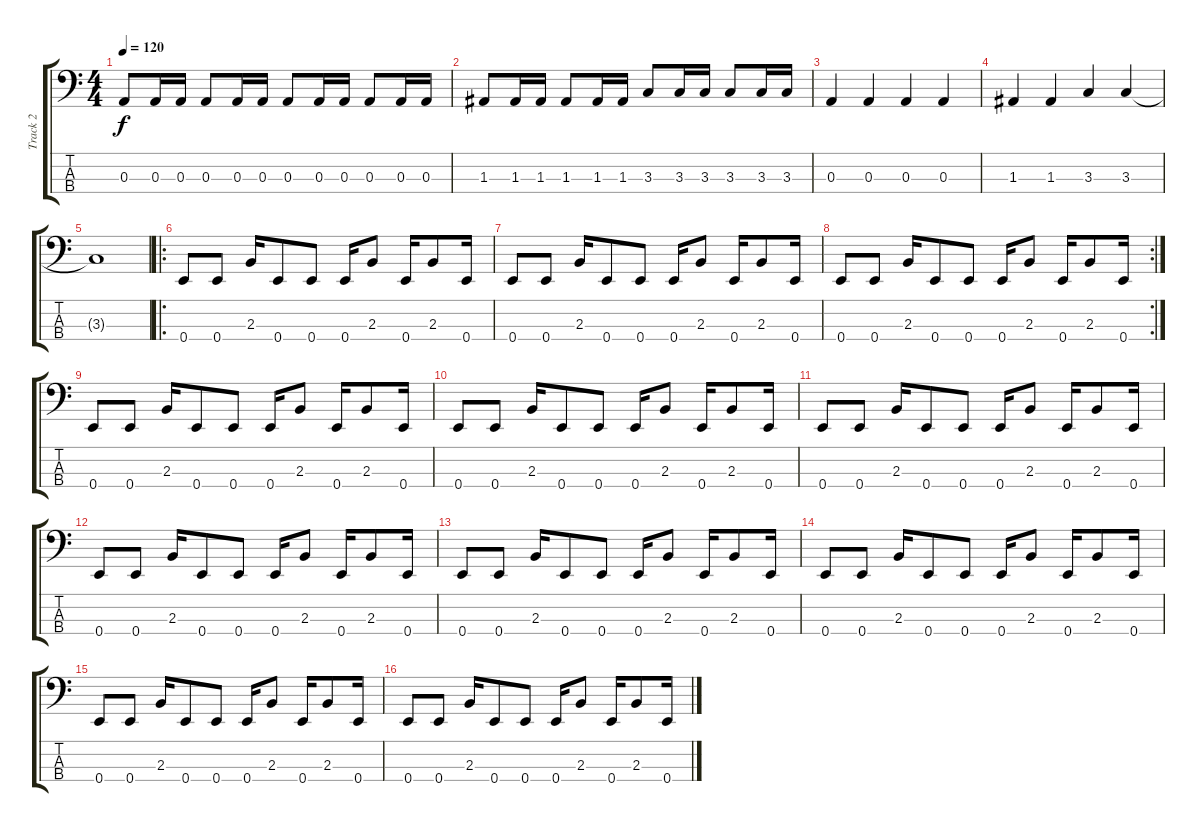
\track ("Track 2" "Track 2") {instrument electricbassfinger}
\staff {score tabs}
\tuning (G2 D2 A1 E1) {hide}
\ts (4 4)
\tempo 120
\clef f4
\ks c
0.3.8{dy f} 0.3.16 0.3.16 0.3.8 0.3.16 0.3.16 0.3.8 0.3.16 0.3.16 0.3.8 0.3.16 0.3.16 |
1.3.8 1.3.16 1.3.16 1.3.8 1.3.16 1.3.16 3.3.8 3.3.16 3.3.16 3.3.8 3.3.16 3.3.16 |
0.3.4 0.3.4 0.3.4 0.3.4 |
1.3.4 1.3.4 3.3.4 3.3.4 |
3.3{t}.1 |
\ro
0.4.8{volume 16} 0.4.8 2.3.16 0.4.8 0.4.8 0.4.16 2.3.8 0.4.16 2.3.8 0.4.16 |
0.4.8 0.4.8 2.3.16 0.4.8 0.4.8 0.4.16 2.3.8 0.4.16 2.3.8 0.4.16 |
\rc 2
0.4.8 0.4.8 2.3.16 0.4.8 0.4.8 0.4.16 2.3.8 0.4.16 2.3.8 0.4.16 |
0.4.8{volume 13} 0.4.8 2.3.16 0.4.8 0.4.8 0.4.16 2.3.8 0.4.16 2.3.8 0.4.16 |
0.4.8 0.4.8 2.3.16 0.4.8 0.4.8 0.4.16 2.3.8 0.4.16 2.3.8 0.4.16 |
0.4.8 0.4.8 2.3.16 0.4.8 0.4.8 0.4.16 2.3.8 0.4.16 2.3.8 0.4.16 |
0.4.8 0.4.8 2.3.16 0.4.8 0.4.8 0.4.16 2.3.8 0.4.16 2.3.8 0.4.16 |
0.4.8 0.4.8 2.3.16 0.4.8 0.4.8 0.4.16 2.3.8 0.4.16 2.3.8 0.4.16 |
0.4.8 0.4.8 2.3.16 0.4.8 0.4.8 0.4.16 2.3.8 0.4.16 2.3.8 0.4.16 |
0.4.8 0.4.8 2.3.16 0.4.8 0.4.8 0.4.16 2.3.8 0.4.16 2.3.8 0.4.16 |
0.4.8 0.4.8 2.3.16 0.4.8 0.4.8 0.4.16 2.3.8 0.4.16 2.3.8 0.4.16
